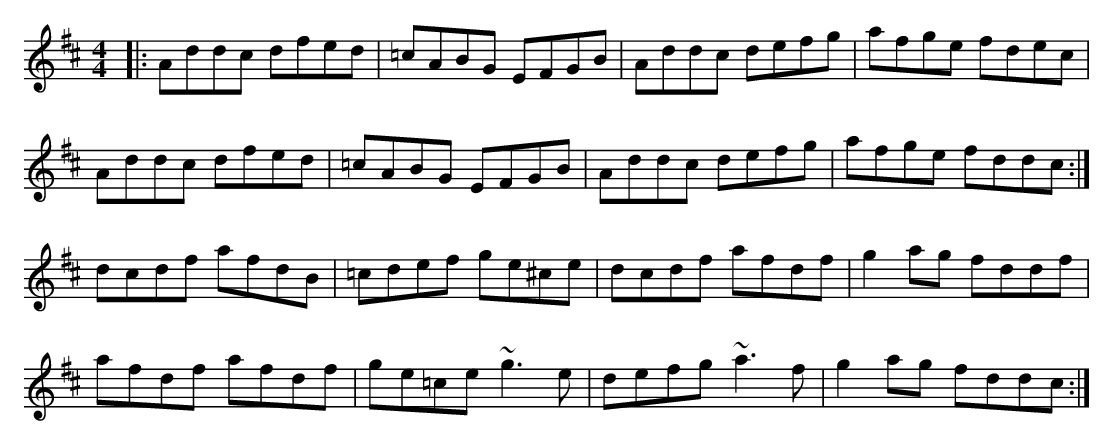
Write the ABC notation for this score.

X:1
M:4/4
K:D
|:Addc dfed|=cABG EFGB|Addc defg|afge fdec|
Addc dfed|=cABG EFGB|Addc defg|afge fddc:|
dcdf afdB|=cdef ge^ce|dcdf afdf|g2ag fddf|
afdf afdf|ge=ce ~g3e|defg ~a3f|g2ag fddc:|
